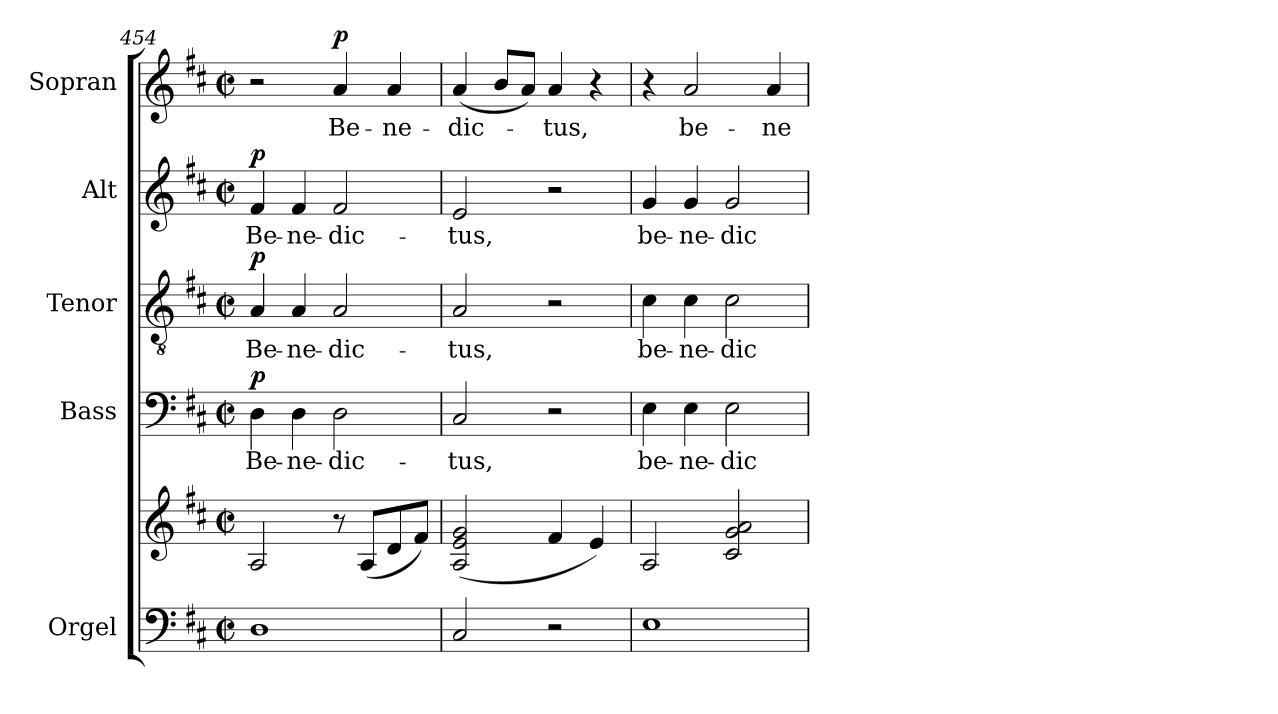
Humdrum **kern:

**kern	**kern	**kern	**text	**dynam	**kern	**text	**dynam	**kern	**text	**dynam	**kern	**text	**dynam
*part5	*part5	*part4	*part4	*part4	*part3	*part3	*part3	*part2	*part2	*part2	*part1	*part1	*part1
*staff6	*staff5	*staff4	*staff4	*staff4	*staff3	*staff3	*staff3	*staff2	*staff2	*staff2	*staff1	*staff1	*staff1
*I"Orgel	*	*I"Bass	*	*	*I"Tenor	*	*	*I"Alt	*	*	*I"Sopran	*	*
*I'Org.	*	*I'B.	*	*	*I'T.	*	*	*I'A.	*	*	*I'S.	*	*
*clefF4	*clefG2	*clefF4	*	*	*clefGv2	*	*	*clefG2	*	*	*clefG2	*	*
*k[f#c#]	*k[f#c#]	*k[f#c#]	*	*	*k[f#c#]	*	*	*k[f#c#]	*	*	*k[f#c#]	*	*
*D:	*D:	*D:	*	*	*D:	*	*	*D:	*	*	*D:	*	*
*M2/2	*M2/2	*M2/2	*	*	*M2/2	*	*	*M2/2	*	*	*M2/2	*	*
*met(c|)	*met(c|)	*met(c|)	*	*	*met(c|)	*	*	*met(c|)	*	*	*met(c|)	*	*
=454	=454	=454	=454	=454	=454	=454	=454	=454	=454	=454	=454	=454	=454
!	!	!	!LO:LY:b	!LO:DY:a	!	!LO:LY:b	!LO:DY:a	!	!LO:LY:b	!LO:DY:a	!	!	!
1D	2A/	4D\	Be-	p	4A/	Be-	p	4f#/	Be-	p	2r	.	.
!	!	!	!LO:LY:b	!	!	!LO:LY:b	!	!	!LO:LY:b	!	!	!	!
.	.	4D\	-ne-	.	4A/	-ne-	.	4f#/	-ne-	.	.	.	.
!	!	!	!LO:LY:b	!	!	!LO:LY:b	!	!	!LO:LY:b	!	!	!LO:LY:b	!LO:DY:a
.	8r	2D\	-dic-	.	2A/	-dic-	.	2f#/	-dic-	.	4a/	Be-	p
.	(<8A/L	.	.	.	.	.	.	.	.	.	.	.	.
!	!	!	!	!	!	!	!	!	!	!	!	!LO:LY:b	!
.	8d/	.	.	.	.	.	.	.	.	.	4a/	-ne-	.
.	8f#/J)	.	.	.	.	.	.	.	.	.	.	.	.
=455	=455	=455	=455	=455	=455	=455	=455	=455	=455	=455	=455	=455	=455
!	!	!	!LO:LY:b	!	!	!LO:LY:b	!	!	!LO:LY:b	!	!	!LO:LY:b	!
2C#/	(<2A/ 2e/ 2g/	2C#/	-tus,	.	2A/	-tus,	.	2e/	-tus,	.	(<4a/	-dic-	.
.	.	.	.	.	.	.	.	.	.	.	8b/L	.	.
.	.	.	.	.	.	.	.	.	.	.	8a/J)	.	.
!	!	!	!	!	!	!	!	!	!	!	!	!LO:LY:b	!
2r	4f#/	2r	.	.	2r	.	.	2r	.	.	4a/	-tus,	.
.	4e/)	.	.	.	.	.	.	.	.	.	4r	.	.
!!LO:LB:g=z
=456	=456	=456	=456	=456	=456	=456	=456	=456	=456	=456	=456	=456	=456
!	!	!	!LO:LY:b	!	!	!LO:LY:b	!	!	!LO:LY:b	!	!	!	!
1E	2A/	4E\	be-	.	4c#\	be-	.	4g/	be-	.	4r	.	.
!	!	!	!LO:LY:b	!	!	!LO:LY:b	!	!	!LO:LY:b	!	!	!LO:LY:b	!
.	.	4E\	-ne-	.	4c#\	-ne-	.	4g/	-ne-	.	2a/	be-	.
!	!	!	!LO:LY:b	!	!	!LO:LY:b	!	!	!LO:LY:b	!	!	!	!
.	2c#/ 2g/ 2a/	2E\	-dic-	.	2c#\	-dic-	.	2g/	-dic-	.	.	.	.
!	!	!	!	!	!	!	!	!	!	!	!	!LO:LY:b	!
.	.	.	.	.	.	.	.	.	.	.	4a/	-ne-	.
=	=	=	=	=	=	=	=	=	=	=	=	=	=
*-	*-	*-	*-	*-	*-	*-	*-	*-	*-	*-	*-	*-	*-
